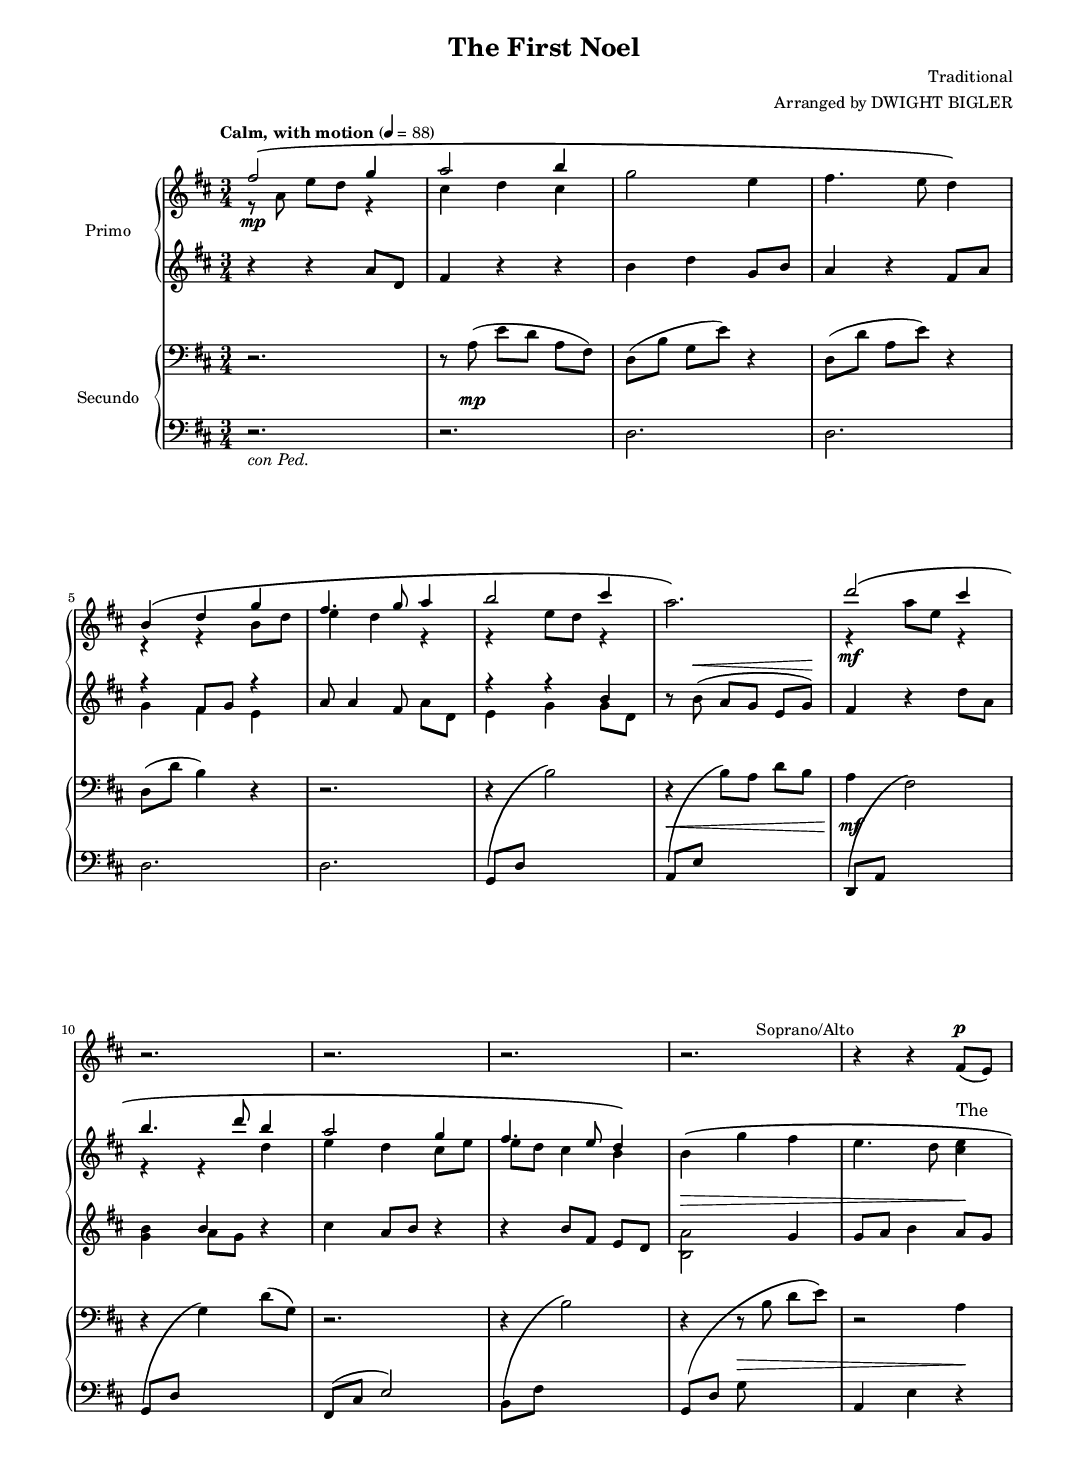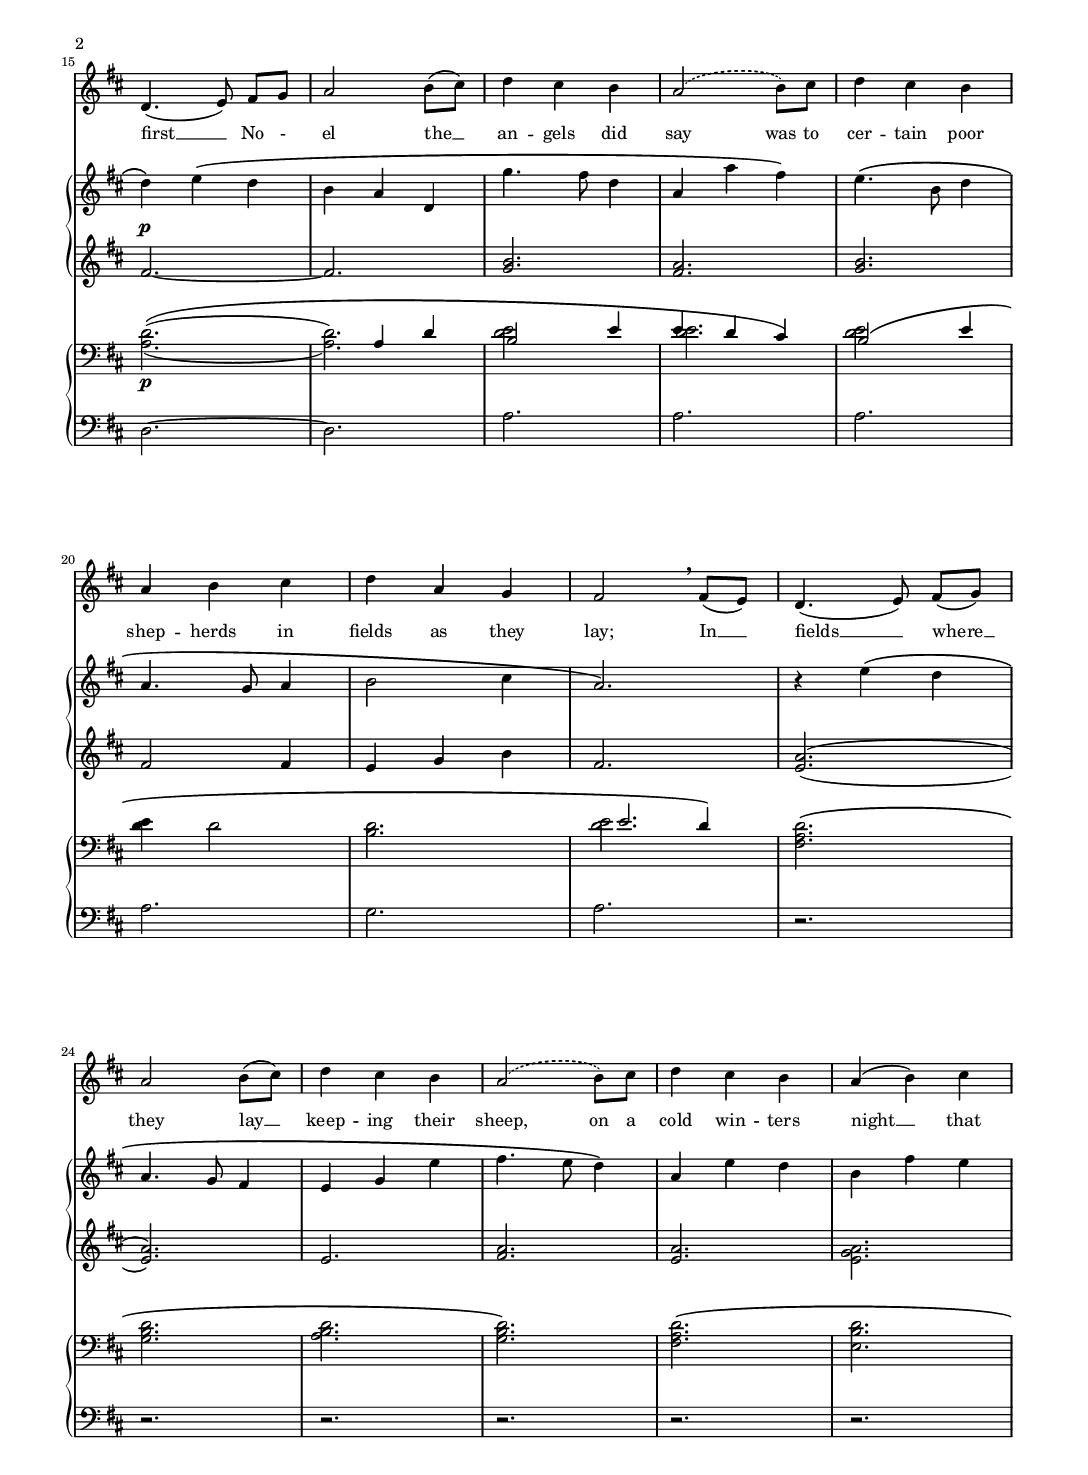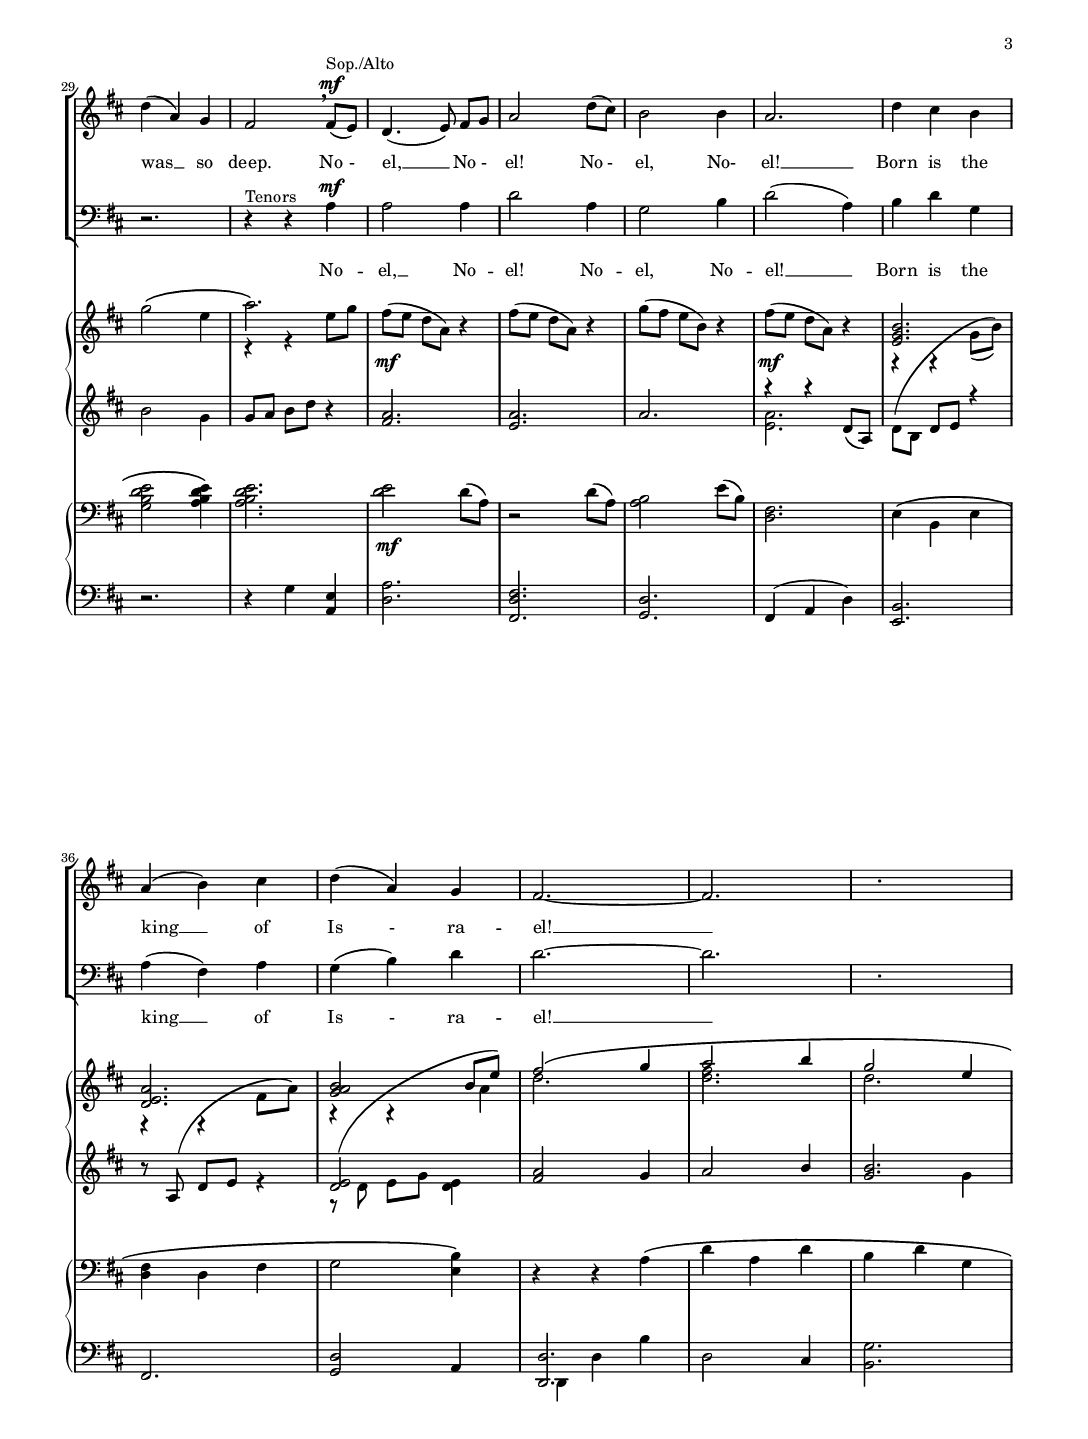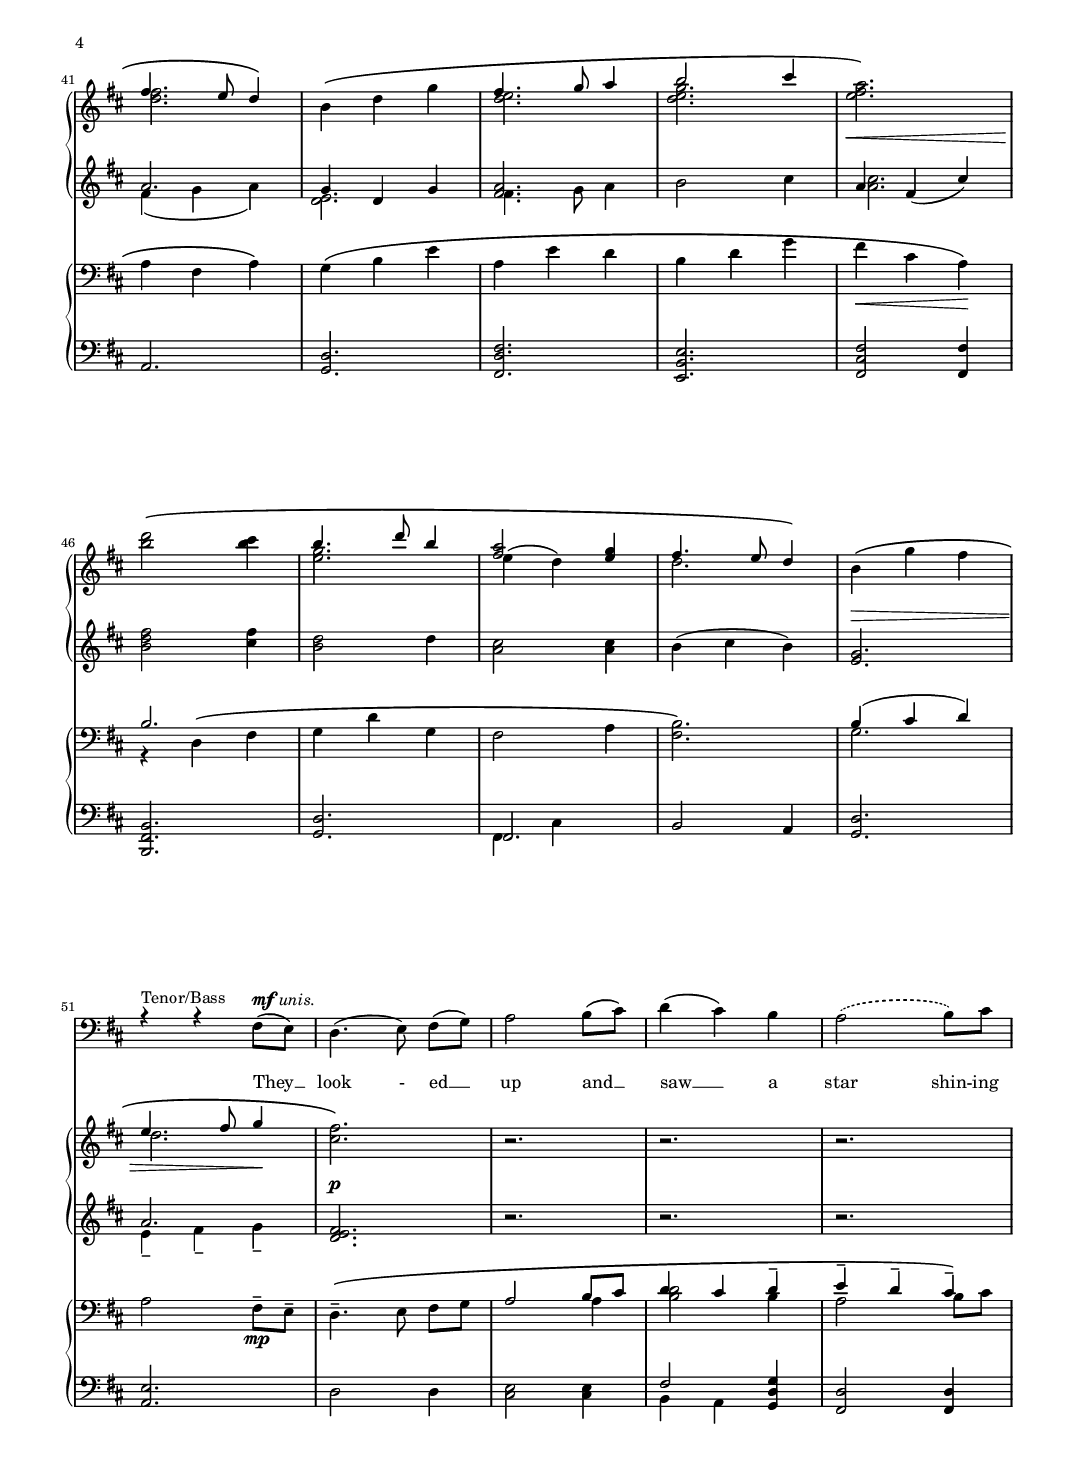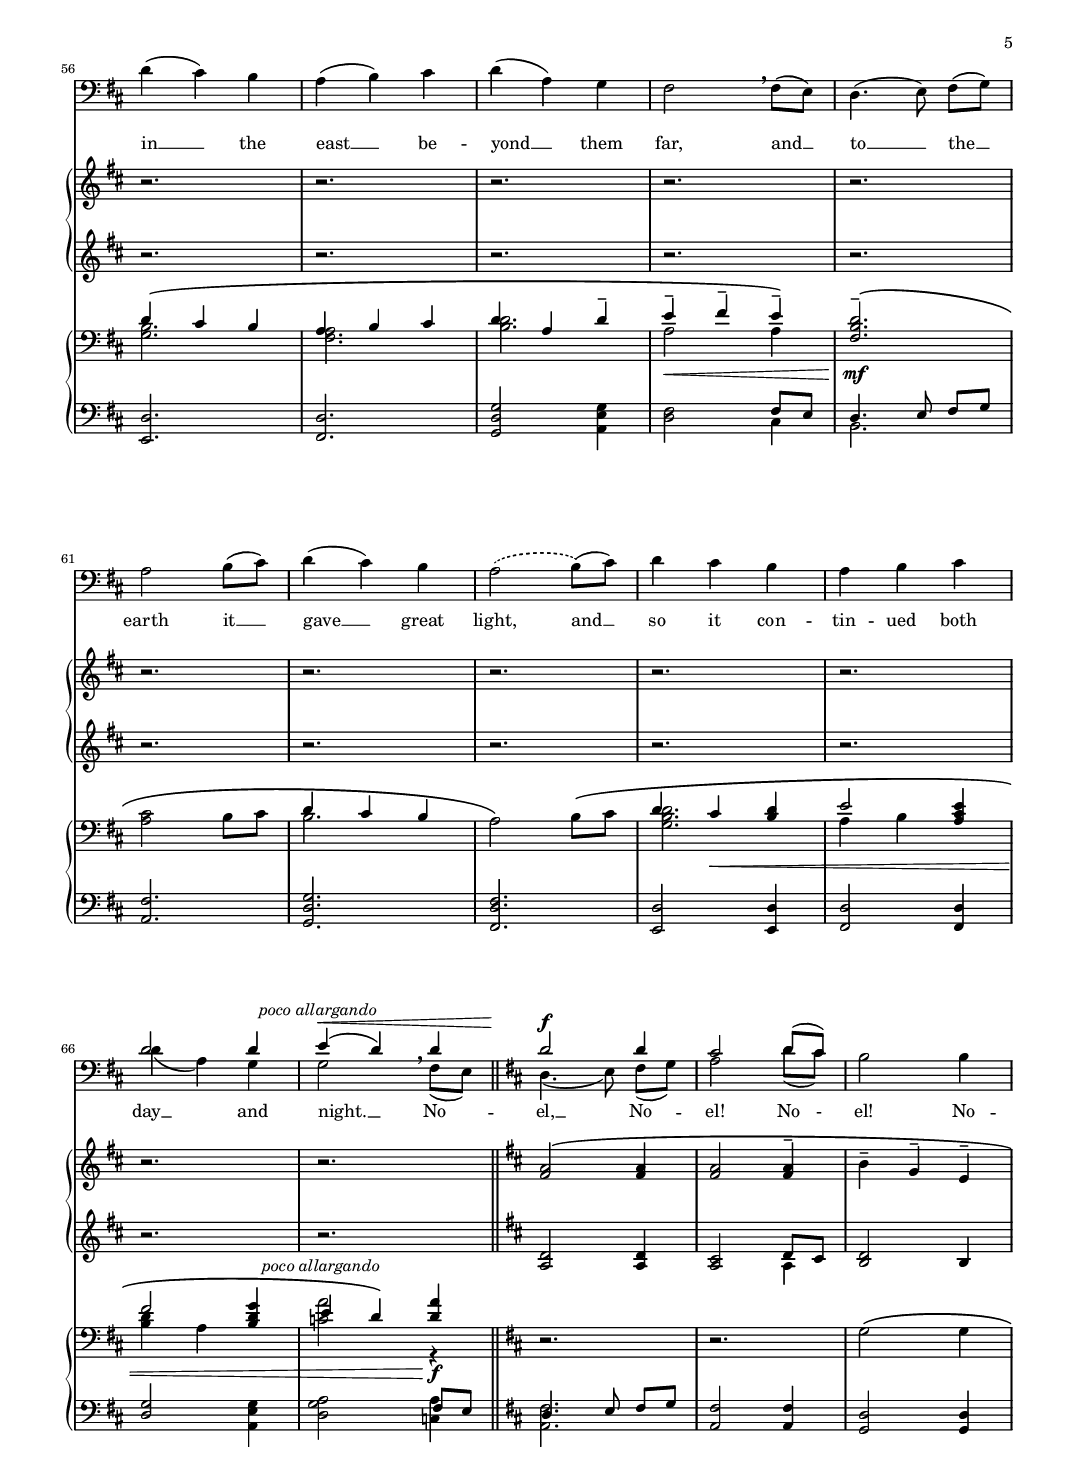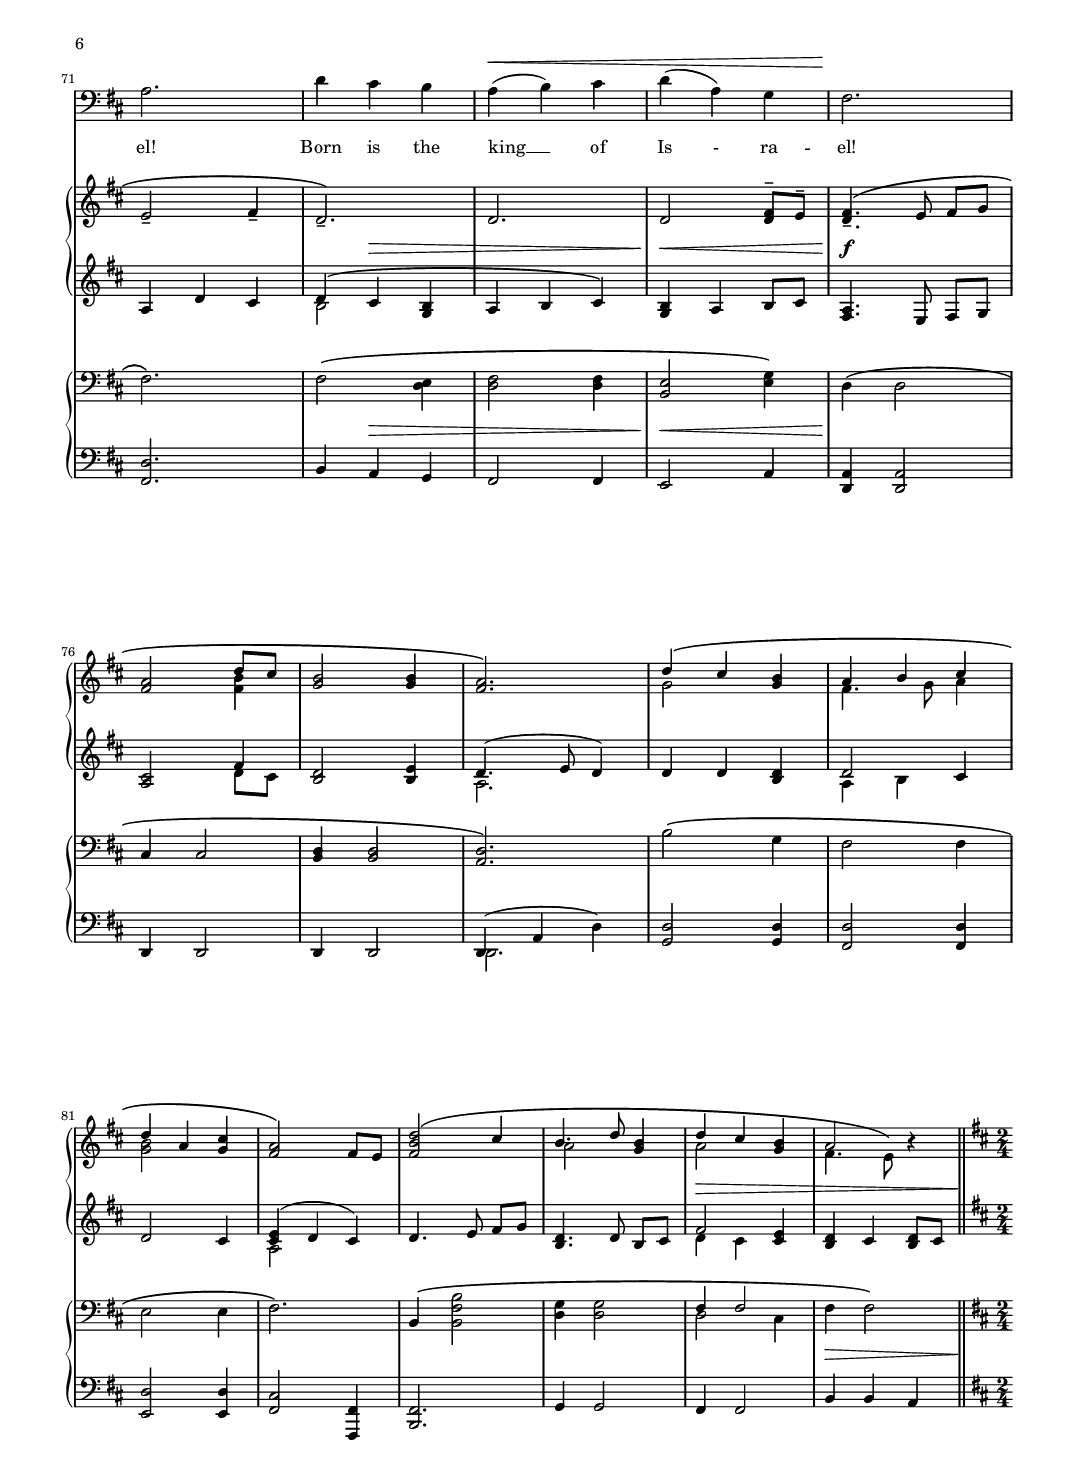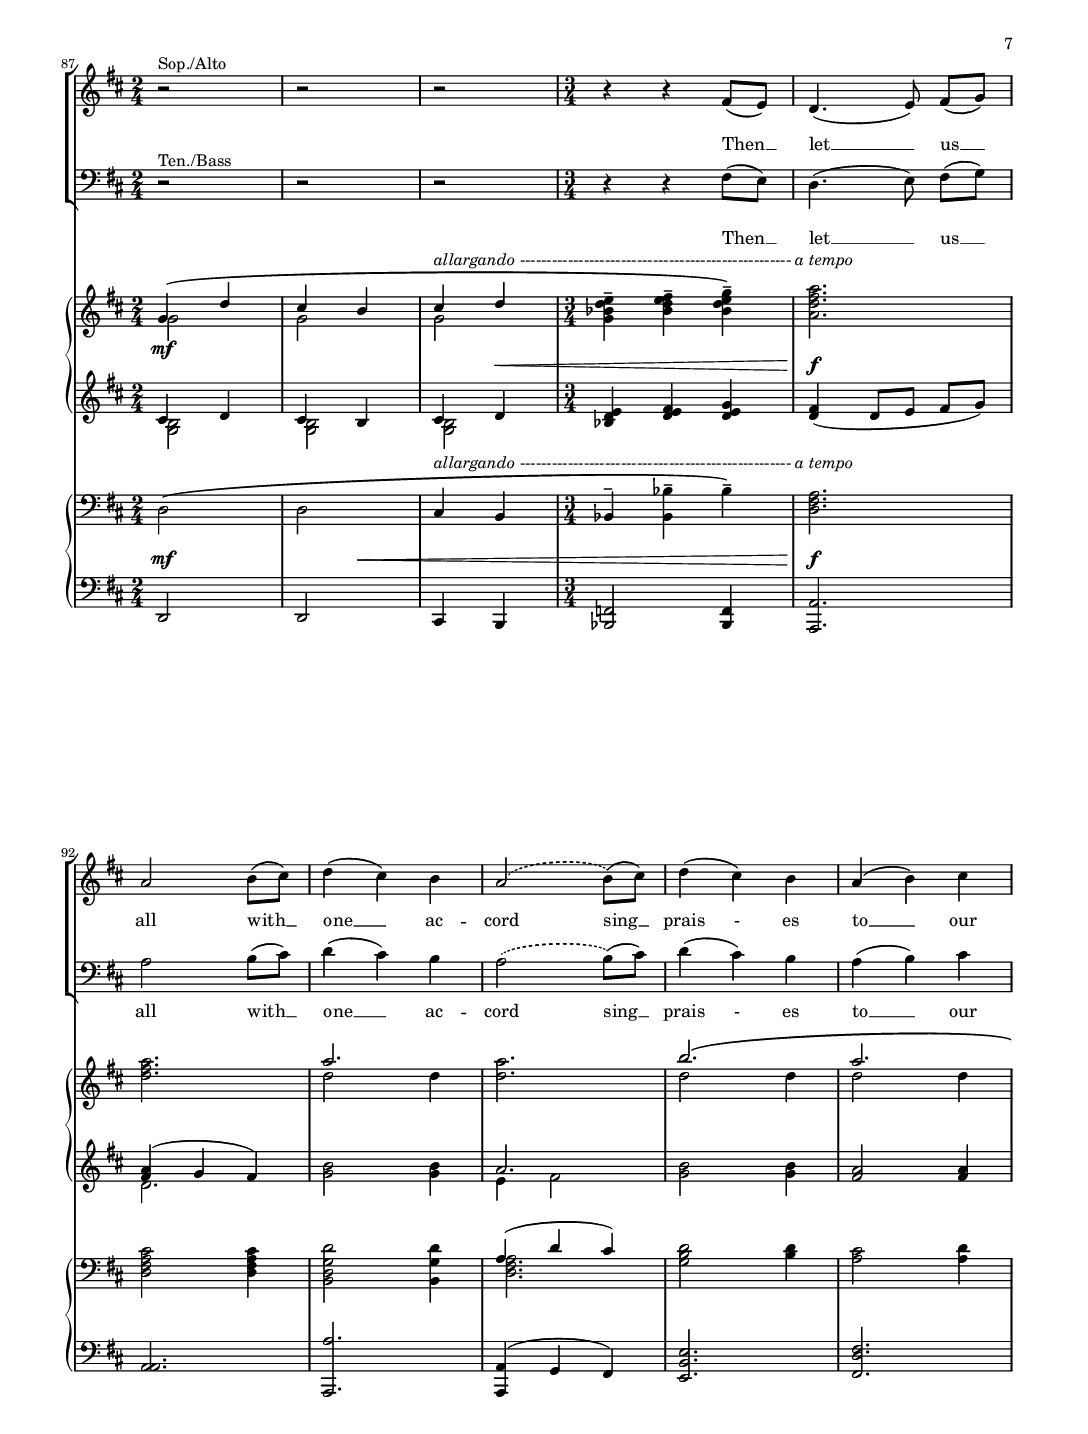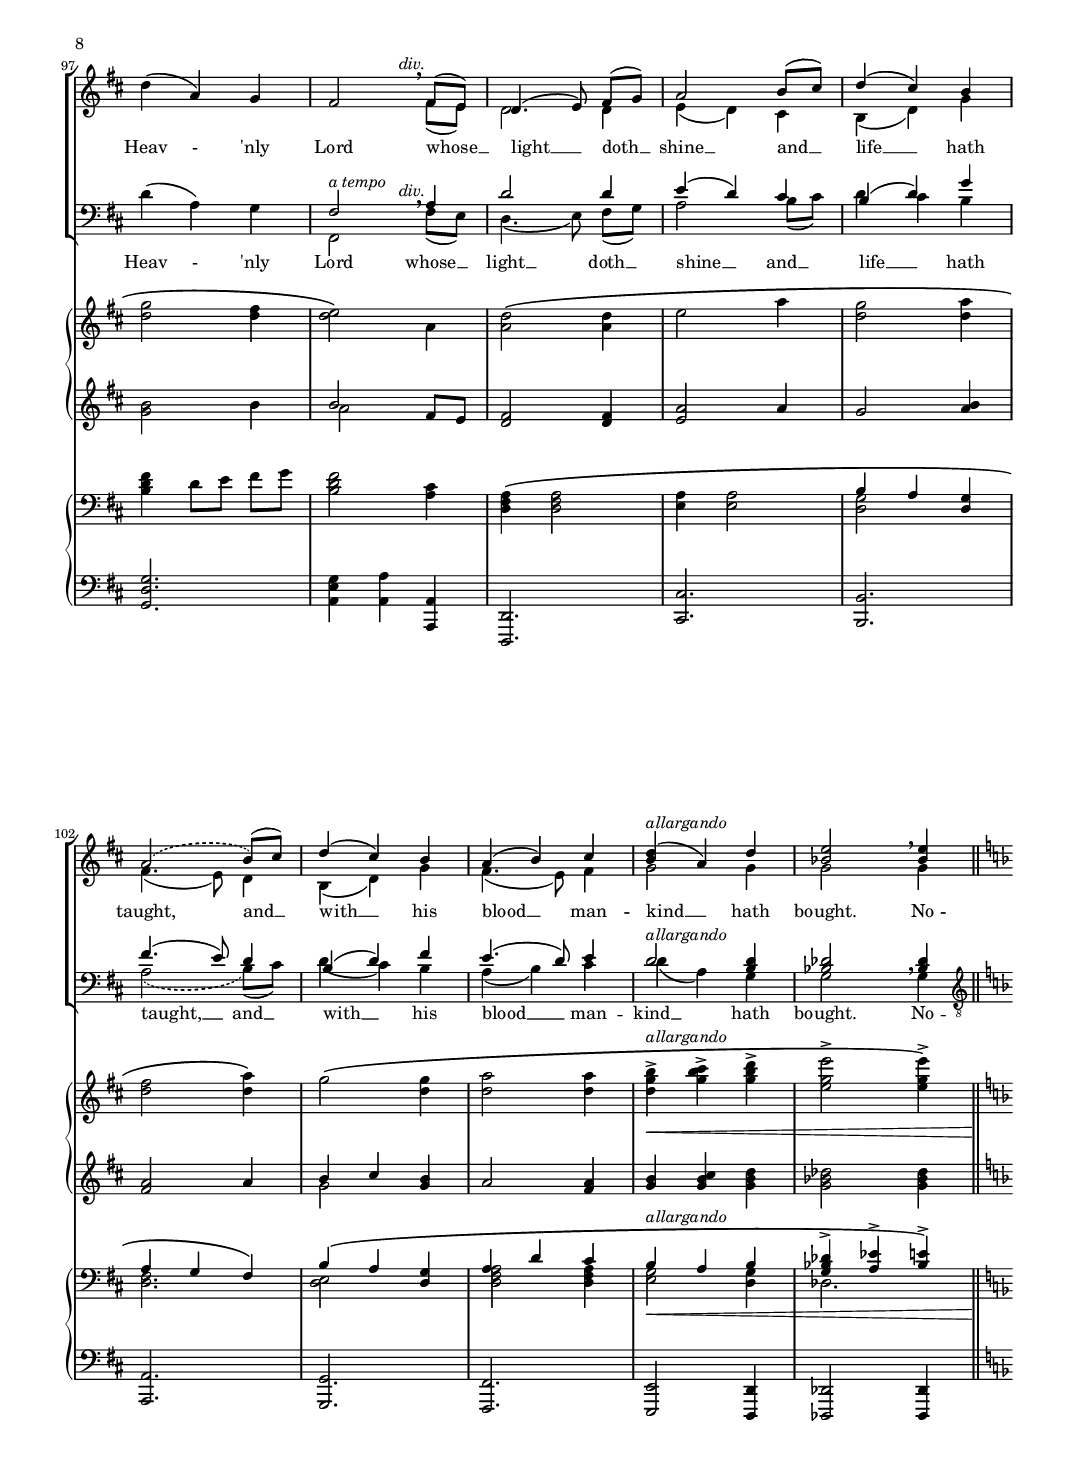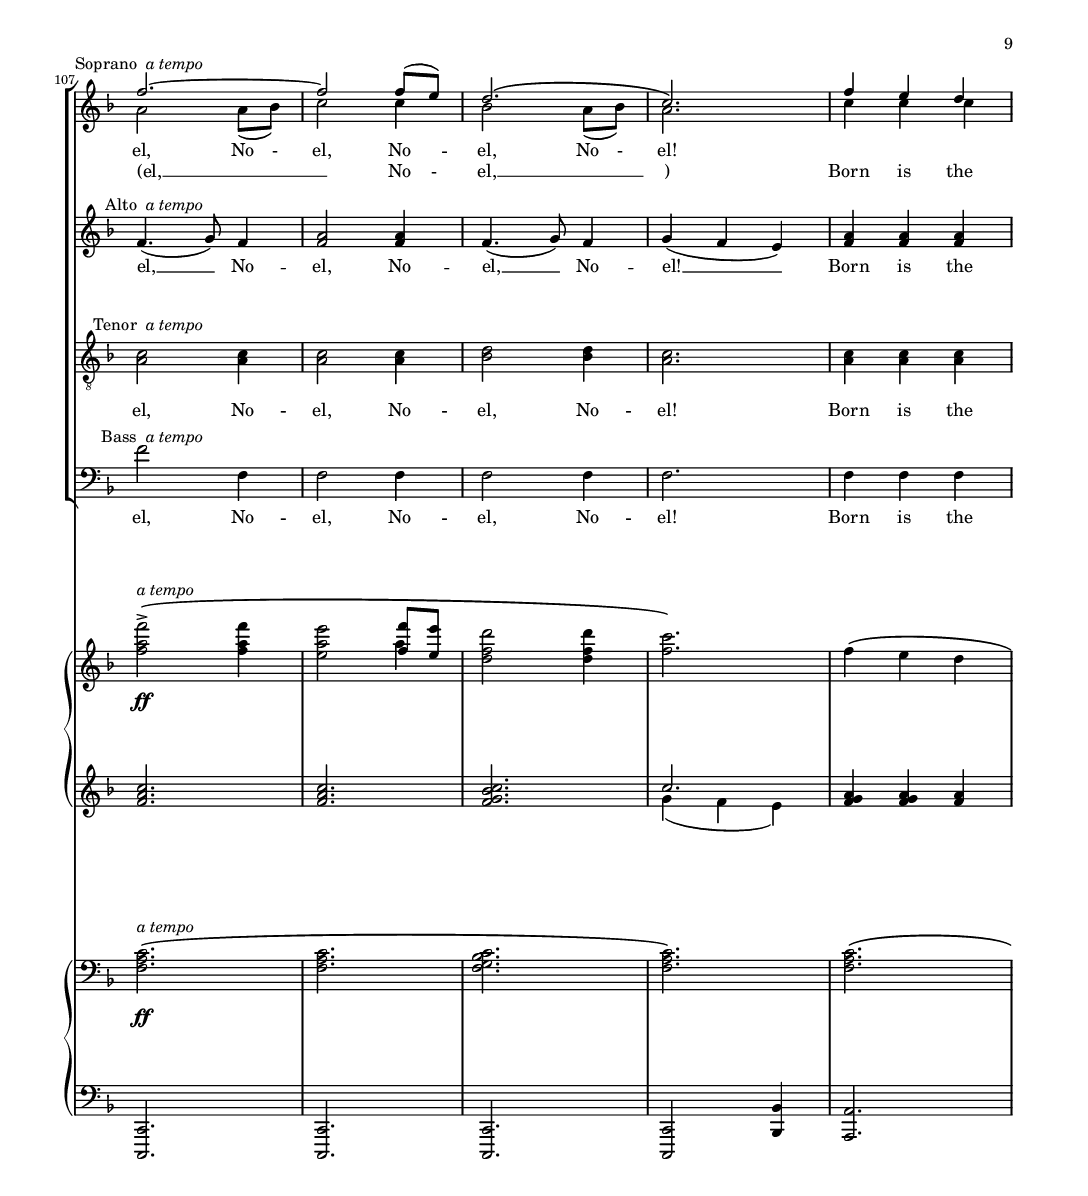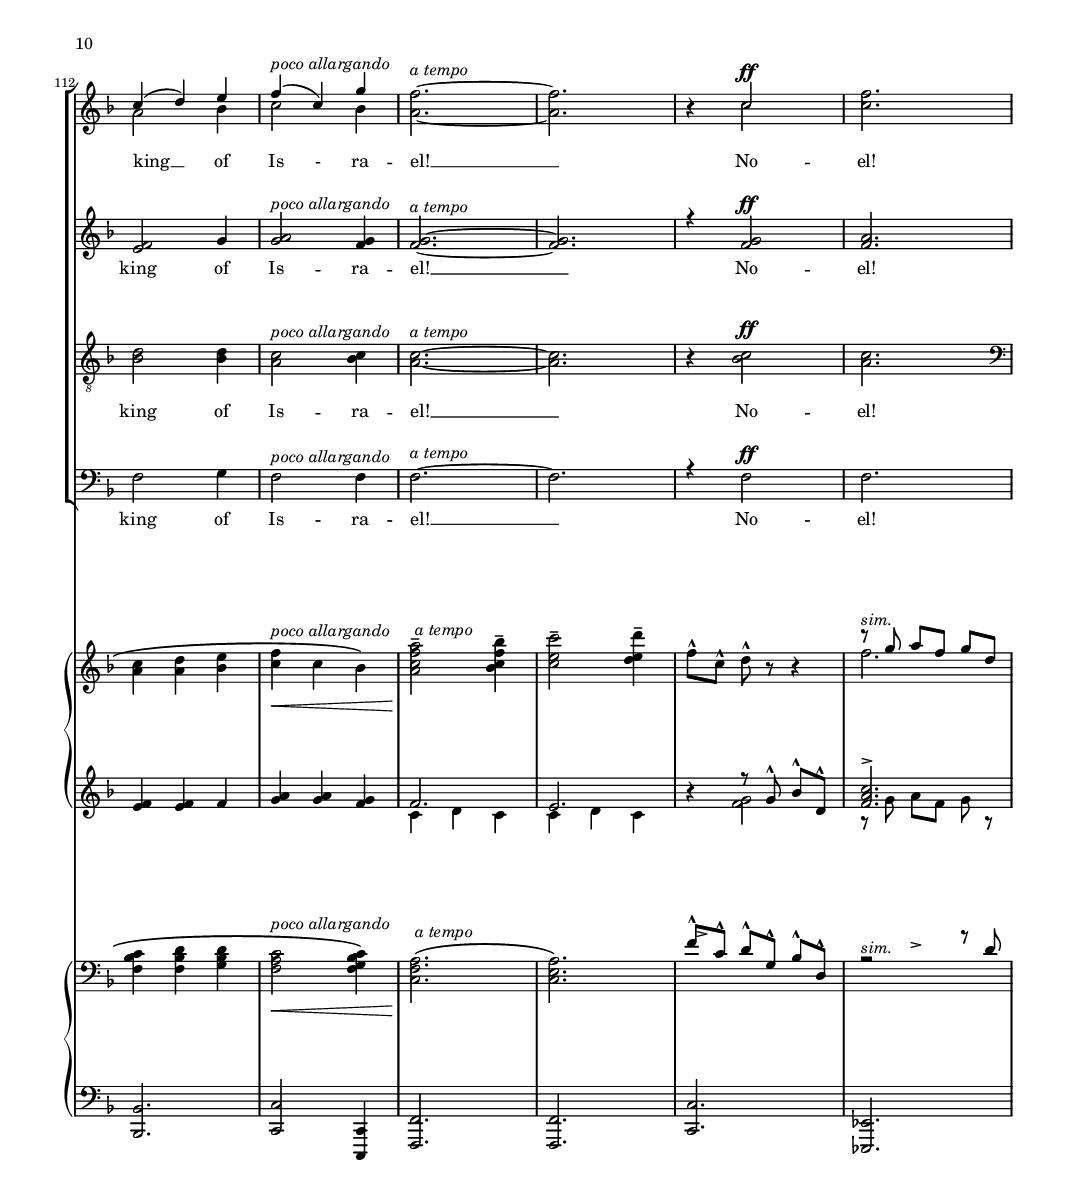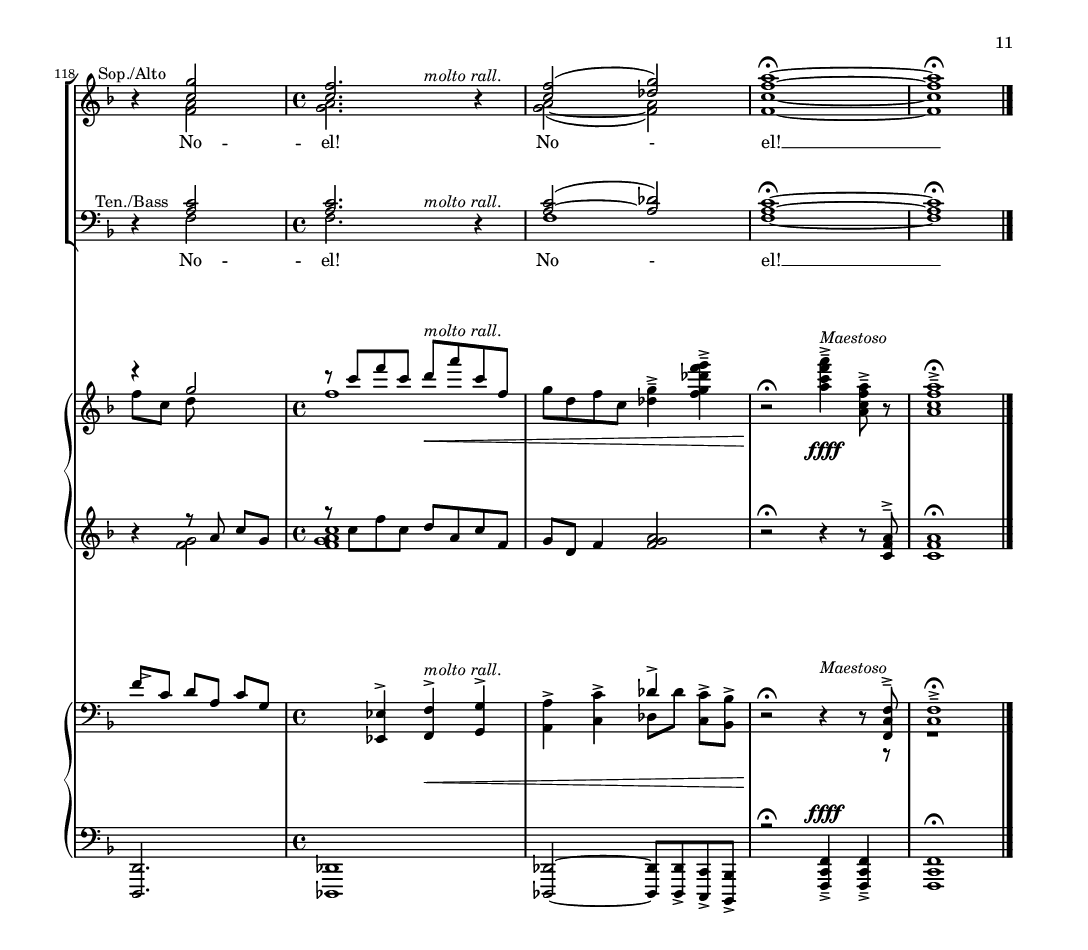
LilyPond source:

\version "2.22.1"
\language "english"
#(set-default-paper-size "executive")
#(set-global-staff-size 14.14)
\paper {
  indent = 1.5\cm  % add space for instrumentName
  % short-indent = 1.5\cm  % add less space for shortInstrumentName
  top-margin = 0.5\in
  left-margin = 0.5\in
  right-margin = 0.5\in
  bottom-margin = 0.5\in
}


\header {
    title = "The First Noel"
    composer = "Traditional"
    arranger = "Arranged by DWIGHT BIGLER"
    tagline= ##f
    }

sopranoalto = \relative c' {
  \clef treble
  \key d \major
  \time 3/4
  \tempo "Calm, with motion" 4 = 88
  \set Staff.midiInstrument = "violin"

  <<
    \new Voice = "sopranoone" { \voiceOne \stemNeutral \set melismaBusyProperties = #'()

      r2. | r | r | r |
      r | r | r | r | r |
      r | r | r | r | r4^\markup \right-align { "Soprano/Alto" } r fs8_(^\p e) |

% page 3
      d4._( e8)\noBeam fs g | a2 b8( cs) | d4 cs b | \once \slurDashed a2( b8) cs | d4 cs b |
      a b cs | d a g | fs2 \breathe fs8_( e) | d4._( e8)\noBeam fs_( g) |
      a2 b8( cs) | d4 cs b | \once \slurDashed a2( b8) cs | d4 cs b | a( b) cs |

% page 4
      d( a) g | fs2 \breathe fs8_(^\mf^\markup { "Sop./Alto" } e) |
      d4._( e8)\noBeam fs g | a2 d8( cs) | b2 b4 | a2. | d4 cs b |

      a( b) cs | d( a) g | fs2._~ | fs | r |
      r | r | r | r | r |
      r | r | r | r | r |

      r | r | r | r | r |
      r | r | r | r | r |
      r | r | r | r | r |

      r | r \bar "||" \transpose ef d' { \key ef \major r | r | r |
      r | r | r | r | r |
      r | r | r | r | r |

% page 8
      r | r | r | r | r |
      r \bar "||" \transpose e ef { \key e \major \time 2/4
      \unHideNotes r2^"Sop./Alto" | r | r | \time 3/4 r4 r gs8_( fs) | e4._( fs8)\noBeam gs_( a) |

      b2 cs'8( ds') | e'4( ds') cs' | \once \slurDashed b2( cs'8)( ds') | e'4( ds') cs' | b( cs') ds' |
      e'( b) a | gs2 \breathe \stemUp gs8(^\markup{ \italic \right-align "div." } fs) | e4.( fs8)\noBeam gs( a) | b2 cs'8( ds') | e'4( ds') cs' |

      \once \slurDashed b2( cs'8)( ds') | e'4( ds') cs' | b( cs') ds' | <e' cs'>(^\markup{ \italic "allargando" } b) e' | <fs' c'>2 \breathe <fs' c'>4 \bar "||" \key g \major
      g'2.~^\markup{ \right-align "Soprano" \left-align \italic " a tempo" } | g'2 g'8( fs') | e'2.\( | d'\) | g'4 fs' e' |

% page 11
      d'( e') fs' | g'(^\markup{ \italic "poco allargando" } d') a' | \tieNeutral \stemNeutral <g' b>2.~^\markup{ \italic "a tempo" } | \tieNeutral <g' b> | r4 \once \stemUp d'2^\ff | \stemNeutral <g' d'>2. |
      \stemUp r4^\markup{ \center-align "Sop./Alto" } <a' d'>2 | \time 4/4 << <g' d'>2. { s4 s s^\markup{ \italic "molto rall." } } >> r4 | <g' d'>2^( <a' ef'>) | <b' g'>1^~\fermata | <b' g'>\fermata

  \bar "|."

    } } }

    \new Voice = "sopranotwo" { \voiceTwo \hideNotes \set melismaBusyProperties = #'()

      r2. | r | r | r |
      r | r | r | r | r |
      \unHideNotes r | r | r | r | r4 r \hideNotes r |

% page 3
      r2. | r | r | r | r |
      r | r | r | r |
      r | r | r | r | r |

% page 4
      r | r |
      r | r | r | r | r |

      r | r | r | r | r |
      r | r | r | r | r |
      r | r | r | r | r |

      r | r | r | r | r |
      r | r | r | r | r |
      r | r | r | r | r |

      r | r \bar "||" \transpose ef d' { \key ef \major r | r | r |
      r | r | r | r | r |
      r | r | r | r | r |

% page 8
      r | r | r | r | r |
      r \bar "||" \transpose e ef { \key e \major \time 2/4 \unHideNotes
      r2 | r | r | \time 3/4 r4 r \hideNotes r | r2. |

      r | r | r | r | r |
      r | r2 \unHideNotes gs8( fs) | e2 e4 | fs( e) ds | cs( e) a |

      gs4.( fs8) e4 | cs( e) a | gs4.( fs8) gs4 | a2 a4 | a2 a4 \bar "||" \key g \major
      b2 b8( c') | d'2 d'4 | c'2 b8( c') | b2. | d'4 d' d' |

% page 11
      b2 c'4 | d'2 c'4 | \hideNotes r2. | r | \unHideNotes r4 d'2 | \once \hideNotes r2. |
      r4 <b g>2 | \time 4/4 <b a>2. r4 | <b~ a>2( <b g>) | <d' g>1_~ | <d' g> |

  \bar "|."

    } } }

  >>
}

alto = \relative c'' {
  \clef treble
  \key d \major
  \time 3/4
  \tempo "Calm, with motion" 4 = 88
  \set Staff.midiInstrument = "violin"
  \set melismaBusyProperties = #'()
  \hideNotes 

    \new Voice = "alto" { \voiceOne \stemNeutral \set melismaBusyProperties = #'()

      r2. | r | r | r |
      r | r | r | r | r |
      r | r | r | r | r |

% page 3
      r | r | r | r | r |
      r | r | r | r |
      r | r | r | r | r |

% page 4
      r | r |
      r | r | r | r | r |

      r | r | r | r | r |
      r | r | r | r | r |
      r | r | r | r | r |

      r | r | r | r | r |
      r | r | r | r | r |
      r | r | r | r | r |

      r | r \bar "||" \transpose ef d' { \key ef \major r | r | r |
      r | r | r | r | r |
      r | r | r | r | r |

% page 8
      r | r | r | r | r |
      r \bar "||" \transpose e ef { \key e \major \time 2/4
      r2 | r | r | \time 3/4 r4 r r | r2. |

      r | r | r | r | r |
      r | r | r | r | r |

      r | r | r | r | r \bar "||" \key g \major \unHideNotes
      g4._(^\markup{ \right-align "Alto" \left-align \italic " a tempo" } a8) g4 | <b g>2 <b g>4 | g4._( a8) g4 | a_( g fs) | <b g> <b g> <b g> |

% page 11
      <g fs>2 a4 | <b a>2^\markup{ \italic "poco allargando" } <a g>4 | \stemNeutral \tieNeutral <a g>2.~^\markup{ \italic "a tempo" } | <a g> | r4 <a g>2^\ff | <b g>2. | \hideNotes
      r | \time 4/4 r1 | r | r | r

      \bar "|."
    } } }
}

tenorbass = \relative c' {
  \clef bass
  \key d \major
  \time 3/4
  \tempo "Calm, with motion" 4 = 88
  \set Staff.midiInstrument = "cello"

  <<
    \new Voice = "tenorone" { \voiceOne \stemNeutral \set melismaBusyProperties = #'()

      r2. | r | r | r |
      r | r | r | r | r |
      r | r | r | r | r |

% page 3
      r | r | r | r | r |
      r | r | r | r |
      r | r | r | r | r |

% page 4
      r | r4^\markup{ "Tenors" } r a^\mf |
      a2 a4 | d2 a4 | g2 b4 | d2( a4) | b d g, |

      a( fs) a | g( b) d | d2.~ | d | r |
      r | r | r | r | r |
      r | r | r | r | r |

      r4^\markup { "Tenor/Bass" } r fs,8(^\markup { \dynamic mf \italic "unis." } e) | d4.( e8)\noBeam fs( g) | a2 b8( cs) | d4( cs) b | \once \slurDashed a2( b8) cs |
      d4( cs) b | a( b) cs | d( a) g | fs2 \breathe fs8( e) | d4.( e8)\noBeam fs( g) |
      a2 b8( cs) | d4( cs) b | \once \slurDashed a2( b8)( cs) | d4 cs b | a b cs |

      \stemUp d2 d4 | e^\<(^\markup \center-align { \italic "poco allargando" } d) \breathe d \bar "||" \transpose ef d' { \key ef \major ef2\f ef4 | d2 ef8( d) | \stemNeutral c2 c4 |
      bf,2. | ef4 d c | bf,(^\< c) d | ef( bf,) af, | g,2.\! |
      r | r | r | r | r |

% page 8
      r | r | r | r | r |
      r \bar "||" \transpose e ef { \key e \major \time 2/4
      r2^"Ten./Bass" | r | r | \time 3/4 r4 r gs,8( fs,) | e,4.( fs,8)\noBeam gs,( a,) |

      b,2 cs8( ds) | e4( ds) cs | \once \slurDashed b,2( cs8)( ds) | e4( ds) cs | b,( cs) ds |
      e( b,) a, | \stemUp gs,2 \breathe b,4^\markup{ \italic \right-align "div." } | e2 e4 | fs( e) ds | cs( e) a |

      gs4.( fs8) e4 | cs( e) gs | fs4.( e8) fs4 | e2^\markup{ \italic "allargando" } <e cs>4 | <ef c>2 \breathe <ef c>4 \bar "||" \key g \major
      \clef "treble_8" \stemDown <d b,>2^\markup{ \right-align "Tenor" \left-align \italic " a tempo" } <d b,>4 | <d b,>2 <d b,>4 | <e c>2 <e c>4 | <d b,>2. | <d b,>4 <d b,> <d b,> |

% page 11
      <e c>2 <e c>4 | <d b,>2^\markup{ \italic "poco allargando" } <d c>4 | \tieNeutral <d b,>2.~^\markup{ \italic "a tempo" } | <d b,> | r4 <d c>2^\ff | <d b,>2. |
      \clef bass r4^\markup{ \center-align "Ten./Bass" } \stemUp <d b,>2 | \time 4/4 << <d b,>2. { s4 s s^\markup{ \italic "molto rall." } } >> r4 | <d b,^~>2^( <ef b,>) | <d b,>1^~\fermata | <d b,>\fermata

      \bar "|."
    } } }

    \new Voice = "tenortwo" { \voiceTwo \hideNotes \set melismaBusyProperties = #'()

      r2. | r | r | r |
      r | r | r | r | r |
      r | r | r | r | r |

% page 3
      r | r | r | r | r |
      r | r | r | r |
      r | r | r | r | r |

% page 4
      \unHideNotes r | r4 r \hideNotes r |
      r2. | r | r | r | r |

      r | r | r | r | r |
      r | r | r | r | r |
      r | r | r | r | r |

      r | r | r | r | r |
      r | r | r | r | r |
      r | r | r | r | r |

      \unHideNotes d4( a) g | g2 fs8( e) \bar "||" \transpose ef d { \key ef \major ef4.( f8)\noBeam g( af) | bf2 ef'8( d') | \hideNotes r2. |
      r | r | r | r | r |
      r | r | r | r | r |

% page 8
      r | r | r | r | r |
      r \bar "||" \transpose e ef { \key e \major \time 2/4 \unHideNotes
      r2 | r | r | \time 3/4 r4 r \hideNotes r | r2. |

      r | r | r | r | r |
      r | \unHideNotes gs,2^\markup{ \italic "a tempo" } gs8( fs) | e4.( fs8)\noBeam gs( a) | b2 cs'8( ds') | e'4 ds' cs' |

      \once \slurDashed b2( cs'8)( ds') | e'4( ds') cs' | b( cs') ds' | e'( b) a | a2 a4 \bar "||" \key g \major
      \hideNotes r2. | r | r | r | r |

% page 11
      r | r | r | r | \once \unHideNotes r4 r2 | r2. |
      \unHideNotes r4 g2 | \time 4/4 g2. r4 | g1 | g_~ | g 

      \bar "|."
    } } }
  >>

}

bass = \relative c' {
  \clef bass
  \key d \major
  \time 3/4
  \tempo "Calm, with motion" 4 = 88
  \set Staff.midiInstrument = "violin"
  \set melismaBusyProperties = #'()
  \hideNotes 

    \new Voice = "bass" { \voiceOne \stemNeutral \set melismaBusyProperties = #'()

      r2. | r | r | r |
      r | r | r | r | r |
      r | r | r | r | r |

% page 3
      r | r | r | r | r |
      r | r | r | r |
      r | r | r | r | r |

% page 4
      r | r |
      r | r | r | r | r |

      r | r | r | r | r |
      r | r | r | r | r |
      r | r | r | r | r |

      r | r | r | r | r |
      r | r | r | r | r |
      r | r | r | r | r |

      r | r \bar "||" \transpose ef d' { \key ef \major r | r | r |
      r | r | r | r | r |
      r | r | r | r | r |

% page 8
      r | r | r | r | r |
      r \bar "||" \transpose e ef { \key e \major \time 2/4
      r2 | r | r | \time 3/4 r4 r r | r2. |

      r | r | r | r | r |
      r | r | r | r | r |

      r | r | r | r | r \bar "||" \key g \major \unHideNotes
      g2^\markup{ \right-align "Bass" \left-align \italic " a tempo" } g,4 | g,2 g,4 | g,2 g,4 | g,2. | g,4 g, g, |

% page 11
      g,2 a,4 | g,2^\markup{ \italic "poco allargando" } g,4 | g,2.~^\markup{ \italic "a tempo" } | g, | r4 g,2^\ff | g,2. |
      \hideNotes r | \time 4/4 r1 | r | r | r

      \bar "|."
    } } }
}

womenlyrics = \lyricmode {
  The _
  first __ _ No "-" el the __ _ an -- gels did say was to cer -- tain poor
  shep -- herds in fields as they lay; In __ _ fields __ _ where __ _
  they lay __ _ keep -- ing their sheep, on a cold win -- ters night __ _ that

  was __ _ so deep. No "-"
  el, __ _ No "-" el! No "-" el, No- \once \override  LyricExtender.minimum-length = #10.0 el! __ Born is the

  king __ _ of Is "-" ra -- \once \override  LyricExtender.minimum-length = #20.0 el! __ _

  Then __ _ let __ _ us __ _

  all with __ _ one __ _ ac -- cord sing __ _ prais "-" es to __ _ our
  Heav "-" 'nly Lord whose __ _ light __ _ doth __ _ shine __ and __ _ life __ _ hath

  taught, and __ _ with __ _ his blood __ _ man -- kind __ _ hath bought. No --
  (el, __ _ No "-" \once \override  LyricExtender.minimum-length = #20.0 el, __ ) Born is the

  king __ _ of Is "-" ra -- el! __ _ No -- el!
  No -- el! No "-" el! __ _
}

soptwolyrics = \lyricmode {
  "" "" "" "" "" "" "" "" "" ""
  "" "" "" "" "" "" "" "" "" "" "" "" ""

  el, No "-" el, No -- el, No "-" el!
}

menlyrics = \lyricmode {
  No --
  el, __ No -- el! No -- el, No -- el! __ _ Born is the
  king __ _ of Is "-" ra -- \once \override  LyricExtender.minimum-length = #20.0 el! __ _

  They __ _ look "-" ed __ _ up and __ _ saw __ _ a star shin -- ing
  in __ _ the east __ _ be -- yond __ _ them far, and __ _ to __ _ the __ _
  earth it __ _ gave __ _ great light, and __ _ so it con -- tin -- ued both

  day __ and night. __ _ No -- el, __ No -- el! No "-" el! No --
  el! Born is the king __ _ of Is "-" ra -- el!

  Then __ _ let __ _ us __ _
  all with __ _ one __ _ ac -- cord sing __ _ prais "-" es to __ _ our
  Heav "-" 'nly Lord whose __ light __ doth __ shine __ _ and __  life __ _ hath

  taught, __ _ and __ with __ _ his blood __ _ man -- kind __ hath bought. No --
  el, No -- el, No -- el, No -- el! Born is the

  king of Is -- ra -- el! __ _ No -- el!
  No -- el! No "-" el! __ _
}

altolyrics = \lyricmode {
  el, __ _ No -- el, No -- el, __ _ No -- el! __ _ _ Born is the
  king of Is -- ra -- el! __ _ No -- el!
}

basslyrics = \lyricmode {
  el, No -- el, No -- el, No -- el! Born is the
  king of Is -- ra -- el! __ _ No -- el!
}

primoupper = \relative c'' {
  \clef treble
  \key d \major
  \time 3/4
  \tempo "Calm, with motion" 4 = 88
  <<
    \new Voice = "1" { \voiceOne
      fs2\(\mp g4 | a2 b4 | \stemDown g2 e4 | fs4. e8 d4\) | \break
      \stemUp b4\( d g | fs4. g8 a4 | b2 cs4 | \once \stemDown a2.\) | d2\( cs4 | \break
      b4. d8 b4 | a2 g4 | fs4. e8 d4\) | \stemDown b\>\( g' fs | e4. d8 <e cs>4\! | \break

% page 3
      \stemNeutral d\)\p e\( d | b a d, | g'4. fs8 d4 | a a' fs\) | e4.\( b8 d4 | \break
      a4. g8 a4 | b2 cs4 | a2.\) | \stemNeutral r4 e'4\( d | \break
      a4. g8 fs4 | e g e' | fs4. e8 d4\) | a e' d | b fs' e | \break

% page 4
    g2\( e4 | a2.\) |
    \stemDown fs8([\mf e]\noBeam d a) r4 | fs'8[( e]\noBeam d a) r4 | g'8[( fs]\noBeam e b) r4 | \stemDown fs'8([\mf e]\noBeam d a) r4 | \stemUp <b g e>2. | \break

    \stemUp <a e d> | <b a g>2 \hideNotes b8 e \unHideNotes | fs2\( g4 | a2 b4 | g2 e4 | \break
    fs4. e8 d4\) | \stemDown b\( d g | \stemUp fs4. g8 a4 | b2 cs4 | \stemDown <a fs e>2.\)\< | \break
    <d b>2\(\! <cs b>4 | \stemUp b4. d8 b4 | <a fs>2 <g e>4 | fs4. e8 d4\) | \stemDown b\(\> g' fs | \break

    \stemUp e4. fs8 g4\! | \stemDown <fs cs>2.\)\p | r | r | r | \break
    r | r | r | r | r | \break
    r | r | r | r | r | \break

    r | r \bar "||" \transpose ef d' { \key ef \major \stemNeutral <bf g>2\( <bf g>4 | <bf g>2 <bf g>4-- | c'-- af-- f-- | \break
    f2_- g4_- | << ef2._-\) { s4 s\> s } >> | ef2. | ef2\!\< <g ef>8-- f-- | <g ef>4.\(_-\f f8\noBeam g af | \break
    <bf g>2 \stemUp ef'8 d' | \stemNeutral <c' af>2 <c' af>4 | <bf g>2.\) | \stemUp ef'4\( d' <c' af> | bf c' d' | \break

% page 8
    ef' bf <d' af> | <bf g>2\) g8 f | <ef' c' g>2\( d'4 | \stemUp c'4. ef'8 <c' af>4 | ef'\> d' <c' af> | \stemDown g4. f8\) r4 \bar "||" \transpose e ef { \key e \major \time 2/4 \break
    \stemUp a\(\mf e' | ds' cs' | ds'^\markup { \italic "allargando" --------------------------------------------------- \italic "a tempo" } e'\< | \time 3/4 \stemNeutral <fs' e' c' a>-- <gs' fs' e' c'>-- <a' fs' e' c'>--\) | <b' gs' e' b>2.\f | \break

    <b' gs' e'>2. | \once \stemUp b' | <b' e'> | \stemUp cs''\( | b' | \break
    \stemDown <a' e'>2 <gs' e'>4 | <fs' e'>2\) b4 | <e' b>2\( <e' b>4 | fs'2 b'4 | <a' e'>2 <b' e'>4 | \break

    <gs' e'>2 <b' e'>4\) | a'2\( <a' e'>4 | <b' e'>2 <b' e'>4 | <cs'' a' e'>->\<^\markup{ \italic "allargando" } <ds'' cs'' a'>-> <e'' cs'' a'>-> | <fs'' a' fs'>2-> <fs'' a' fs'>4->\) \bar "||" \key g \major \break
    <g'' b' g'>2->\(\ff^\markup{ \italic "a tempo" } <g'' b' g'>4 | <fs'' b' fs'>2 \stemUp <g'' g'>8 <fs'' fs'> | \stemDown <e'' g' e'>2 <e'' g' e'>4 | <d'' g'>2.\) | g'4\( fs' e' | \break

% page 11
    <d' b> <e' b> <fs' c'> | <g' d'>\<^\markup { \italic "poco allargando" } d' c'\) | <b' g' d' b>2--\!^\markup{ \italic " a tempo" } <c'' g' d' c'>4-- | <d'' fs' d'>2-- <e'' fs' e'>4-- | \stemNeutral g'8-^ d'-^ e'-^\noBeam r r4 | r8^\markup{ \italic "sim." } \stemUp a'\noBeam b'[ g'] a'[ e'] | \break
    r4 a'2 | \time 4/4 r8 d''[ g'' d''] e''\<[^\markup{ \italic "molto rall." } b'' d'' g'] | \stemDown a'[ e' g' d'] <a' ef'>4---> <a'' g' ef''! a' g''>---> | r2\!\fermata <b'' g'' d'' b'>4--->\ffff^\markup{ \italic "Maestoso" } <b' g' d' b>8---> r | <b' g' d' b>1--->\fermata

    } } }

    \new Voice = "2" { \voiceTwo
      r8 a,\noBeam e' d r4 | cs d cs | \hideNotes r2. | r2. \unHideNotes |
      r4 r b8 d | e4 d r | r e8 d r4 | \hideNotes r2. \unHideNotes | r4\mf a'8 e r4 | 
      r4 r d4 | e d cs8 e | e d cs4 b | \hideNotes r2. | r2. |

% page 3
      r | r | r | r | r |
      r | r | r | \once \unHideNotes r4 r2 |
      r2. | r | r | r | r |

% page 4
      \hideNotes r2. | \unHideNotes r4 r e8 g\! |
      \once \hideNotes r2 r4 | \once \hideNotes r2 r4 | \once \hideNotes r2 r4 | \once \hideNotes r2 r4 | r r \hideNotes g,8( b) \unHideNotes |

      r4 r \hideNotes fs8 a \unHideNotes | r4 r \once \override NoteColumn.force-hshift = 2.5 a | d2. | <fs d> | d |
      <fs d> | \once \hideNotes r2. | <e d> | <g e d> | \once \hideNotes r2. |
      \once \hideNotes r2. | <g e> | e4^( d) \once \hideNotes r | d2. | \once \hideNotes r2. |

      d | \once \hideNotes r | r | r | r |
      r | r | r | r | r |
      r | r | r | r | r |

      r | r \bar "||" \transpose ef d' { \key ef \major \hideNotes r | r |  r |
      r | r | r | r | r |
      r2 \once \unHideNotes <c' g>4 | r2. | r | \unHideNotes af2 \once \hideNotes r4 | g4. af8 bf4 |

% page 8
      <c' af>2 \hideNotes r4 | r2. | r | \unHideNotes bf2 \once \hideNotes r4 | bf2 \once \hideNotes r4 |
      \unHideNotes \once \stemUp bf2 r4 \bar "||" \transpose e ef { \key e \major \time 2/4
      a2 | a | a | \time 3/4 \hideNotes r2. | r |

      r | \unHideNotes e'2 e'4 | \once \hideNotes r2. | e'2 e'4 | e'2 e'4 |
      \hideNotes r2. | r | r | r | r |

      r | r | r | r | r \bar "||" \key g \major
      r | r2 \once \unHideNotes b'4 | r2. | r | r | \hideNotes

% page 11
      r | r | r | r | r4 r8 \unHideNotes r8 r4 | g'2. |
      g'8[ d'] e' \hideNotes r4. | \time 4/4 \unHideNotes g'1 | \hideNotes r | \unHideNotes r2 \hideNotes r4. \unHideNotes r8 | \hideNotes r1 |

    } } }
  >>
  \bar "|."
}

primolower = \relative c'' {
  \clef treble
  \key d \major
  \time 3/4
  \tempo "Calm, with motion" 4 = 88
  <<
    \new Voice = "1" { \voiceOne
     \stemNeutral r4 r4 a8 d, | fs4 r r | b d g,8 b | a4 r fs8 a |
      r4 fs8 g r4 | a8 a4 fs8 \hideNotes r4 \unHideNotes | r r \stemUp b | \stemNeutral r8 b8\noBeam(^\< a[ g]\noBeam e g)\! | fs4 r d'8 a |
      \stemUp \hideNotes r4 \unHideNotes b r | \stemNeutral cs a8 b r4 | r b8[ fs]\noBeam e d | \once \stemDown <a' b,>2 g4 | g8 a b4 a8 g |

% page 3
      \stemNeutral fs2._~ | fs | <b g> | <a fs> | <b g> |
      fs2 fs4 | e g b | fs2. | \once \set doubleSlurs = ##t <a e>2.( |
      <a e>) | e | <a fs> | <a e> | \stemDown <a g e> |

% page 4
      b2 g4| \stemNeutral g8[ a\noBeam] b d r4 |
      <a fs>2. | <a e> | a | r4 r d,8_( a) | \hideNotes r2 \unHideNotes r4 |

      r8 \once \shape #'((0 . -3) (0 . 2) (0 . 1) (0 . 0)) PhrasingSlur a\(\noBeam d[ e]\noBeam \change Staff = "primoupper" \stemDown fs a\) \change Staff = "primolower" | \once \shape #'((0 . -6) (0 . 0) (0 . 0) (0 . 0)) PhrasingSlur \stemUp <d, e>2\( \change Staff = "primoupper" \stemUp b'8 e\) \change Staff = "primolower" | <fs, a>2 g4 | a2 b4 | <b g>2. |
      a2. | g4 d g | <a fs>2. | \once \hideNotes r | a4 fs_( cs') |
      \stemNeutral <fs d b>2 <fs cs>4 | <d b>2 d4 | <cs a>2 <cs a>4 | b( cs b) | <g e>2. |

      a2. | <fs e d> | r | r | r |
      r | r | r | r | r |
      r | r | r | r | r |

      r | r \bar "||" \transpose ef d' { \key ef \major <ef bf,>2 <ef bf,>4 | <d bf,>2 ef8 d | <ef c>2 c4 |
      bf, ef d | ef\( d <c af,> | bf, c d\) | <c af,> bf, c8 d | <bf, g,>4. f,8\noBeam g, af, |
      <d bf,>2 g4 | <ef c>2 <f c>4 | ef4.( f8 ef4) | ef ef <ef c> | ef2 d4 |

% page 8
      ef2 d4 | <f d>( ef d) | ef4. f8\noBeam g af | <ef c>4. ef8\noBeam c d | g2 <f d>4 |
      <ef c> d <ef c>8 d \bar "||" \transpose e ef { \key e \major \time 2/4
      ds4 e | ds cs | ds e | \time 3/4 <fs e c> <gs fs e> <a fs e> | <gs e>_( e8[ fs]\noBeam gs a) |

      <b gs>4( a gs) | \stemDown <cs' a>2 <cs' a>4 | \once \stemUp b2. | <cs' a>2 <cs' a>4 | \stemUp <b gs>2 <b gs>4 |
      \stemDown <cs' a>2 cs'4 | \stemUp cs'2 gs8 fs | <gs e>2 <gs e>4 | \stemNeutral <b fs>2 b4 | a2 <cs' b>4 |

      <b gs>2 b4 | \stemUp cs' ds' <cs' a> | \stemNeutral b2 <b gs>4 | <cs' a> <ds' cs' a> <e' cs' a> | <ef' c' a>2 <ef' c' a>4 \bar "||" \key g \major
      <d' b g>2. | <d' b g> | <d' c' a g> | \once \stemUp d' | <b a g>4 <b a g> <b g> |

% page 11
      <g fs> <g fs> g | <b a> <b a> <a g> | g2. | fs | r4 r8 a8-^\noBeam c'-^ e-^ | <d' b g>2.-> |
      r4 r8 b\noBeam d' a | \time 4/4 r8 d' g' d' e' b d' g | a e g4 <b a g>2 | r2\fermata r4 r8 <g d b>8---> | <g d b>1\fermata
    } } }

    \new Voice = "2" { \voiceTwo
       r4 r \hideNotes r | r \unHideNotes r r \hideNotes | r2. | r4 \unHideNotes r \hideNotes r \unHideNotes |
      g4 fs e \hideNotes | r2 \unHideNotes a8 d, | e4 g g8 d | r8 \hideNotes r r2 | r4 \unHideNotes r \hideNotes r \unHideNotes |
      <b' g> a8 g r4 \hideNotes | r r \unHideNotes r | r \hideNotes r2 | r2. | r |

% page 3
      r | r | r | r | r |
      r | r | r | r |
      r | r | r | r | r |

% page 4
      r \unHideNotes | \hideNotes r2 \once \unHideNotes r4 |
      r2. | r | r | \unHideNotes <a e>2. | \once \shape #'((0 . -3) (0 . 1) (0 . 1) (0 . 0)) PhrasingSlur d,8^\([ b]\noBeam \stemUp d[ e]\noBeam \change Staff = "primoupper" \stemDown g b\) \change Staff = "primolower" |

      r8 \once \hideNotes r4. r4 | r8 d,\noBeam e g <d e>4 | \hideNotes r2. | r | r2 \unHideNotes g4 |
      fs( g a) | <e d>2. | fs4. g8 a4 | b2 cs4 | <cs a>2. |
      \hideNotes r | r | r | r | r |

      \unHideNotes e,4-- fs-- g-- | \once \hideNotes r2. | r | r | r |
      r | r | r | r | r |
      r | r | r | r | r |

      r | r \bar "||" \transpose ef d' { \key ef \major \hideNotes r | r2 \once \unHideNotes bf,4 | r2. |
      r | \unHideNotes c2 \hideNotes r4 | r2. | r | r |
      r2 \unHideNotes ef8 d | \hideNotes r2. | \once \unHideNotes bf, | r | \unHideNotes bf,4 c \hideNotes r |

% page 8
      r2. | \once \unHideNotes bf,2 r4 | r2. | r | \unHideNotes ef4 d \hideNotes r |
      r2. | \bar "||" \transpose e ef { \key e \major \time 2/4
      \unHideNotes <cs a,>2 | <cs a,> | <cs a,> | \time 3/4 \hideNotes r2. | r |

      \once \unHideNotes e2. | r2. | \unHideNotes fs4 gs2 | \hideNotes r2. | r |
      r | \once \unHideNotes b2 r4 | r2. | r | r |

      r | \once \unHideNotes a2 r4 | r2. | r | r \bar "||" \key g \major
      r | r | r | \unHideNotes a4( g fs) \hideNotes | r2. |

% page 11
      r | r \unHideNotes | d4 e d | d e d | r4 <a g>2 | r8 a\noBeam b g a\noBeam r |
      r4 <a g>2 | \time 4/4 <d' b a g>1 | \hideNotes r | \unHideNotes r2 r4 r8 \hideNotes r | r1

    } } }
  >>

  \bar "|."
}

secundoupper = \relative c' {
  \clef bass
  \key d \major
  \time 3/4
  \tempo "Calm, with motion" 4 = 88
  <<
    \new Voice = "1" { \voiceOne
      \stemNeutral r2. | r8 a8(\mp\noBeam e'[ d]\noBeam a fs) | d([ b'\noBeam] g e') r4 | d,8([ d'\noBeam] a e') r4 |
      d,8( d' b4) r | r2. | r4 \once \hideNotes b2 | r4\< b8[ a\noBeam] d b | a4\mf fs2 |
      r4 g d'8( g,) | r2. | r4 b2 | r4 r8\> \hideNotes b\noBeam d e \unHideNotes | r2 a,4\! |

% page 3
      \stemUp \hideNotes \once \shape #'((0 . -3) (0 . 0) (0 . 0) (0 . -2)) PhrasingSlur  <>\( r2. | r4 \unHideNotes a d | b2 e4 | \once \shiftOff e d cs\) | b2\( e4 |
      \hideNotes r2.| r | \unHideNotes \stemUp \once \override NoteColumn.force-hshift = 2.5 e2 d4\) \stemDown | <d a fs>2.\( |
      <d b g> | <d b a> | <d b g>\) | <d a fs>\( | <d b e,> |

% page 4
      <e d b g>2 <e d b a>4\) | \once \hideNotes r2. |
      \stemDown <e d>2\mf d8( a) | r2 d8( a) | <b a>2 e8( b) | <fs d>2. | e4\( b e |

      <fs d> d fs | g2 <b e,>4\) | r r  a\( | d a d | b d g, |
      a fs a\) | g\( b e | a, e' d | b d g | fs\< cs a\)\! |
      \stemUp b2. | \hideNotes r2. | r | r \unHideNotes | b4( cs d) |

      \stemDown a2 fs8--\mp e-- | d4.--\( e8\noBeam fs g | \stemUp a2 b8 cs | d4 cs d-- | e-- d-- cs--\) |
      d\( cs b | a b cs | d a d-- | e--\< fs-- e--\) | <d b fs>2.--\mf\(
      \stemDown <cs a>2 b8 cs | \stemUp d4 cs b | \stemDown a2\) b8\( cs | \stemUp d4 cs\< <d b> | e2 <e cs a>4 |

      fs2 <g d b>4 | e^\markup \center-align { \italic "poco allargando" } d\) <a' d,>\f \bar "||" \transpose ef d { \key ef \major r2. | r | \stemNeutral af2\( af4 |
      g2.\) | << g2\( { s4 s\> } >> <f ef>4 | <g ef>2 <g ef>4 | <f c>2\!\< <af f>4\) | ef\!\( ef2
      d4 d2 | <ef c>4 <ef c>2 | <ef bf,>2.\) | c'2\( af4 | g2 g4 |

% page 8
      f2 f4 | g2.\) |\stemNeutral c4\( <c' g c>2 | <af ef>4 <af ef>2 | \stemUp g4 g2 |
      \stemDown g4\> g2\) \bar "||" \transpose e ef { \key e \major \time 2/4
      \stemNeutral e2\(\mf | << e { s4 s\< } >> | ds4^\markup { \italic "allargando" --------------------------------------------------- \italic "a tempo" } cs | \time 3/4 c-- <c' c>-- c'--\) | <b gs e>2.\f |

      <ds' b gs e>2 <ds' b gs e>4 | <e' cs a e>2 <e' cs a>4 | \stemUp b( e' ds') | \stemDown <e' cs' a>2 <e' cs'>4 | <ds' b>2 <e' b>4 |
      <gs' e' cs'> e'8[ fs']\noBeam gs' a' | <gs' e' cs'>2 <ds' b>4 | <b gs e>4\( <b gs e>2 | <b fs>4 <b fs>2 | \stemUp cs'4 b <a e> |

      b a gs\) | cs'\( b <a e> | b e' ds' | cs'\<^\markup{ \italic "allargando" } b cs' | <ef' c' a>-> <f' b>-> <fs' c'>->\) \bar "||" \key g \major
      \stemDown <d' b g>2.\(\ff^\markup{ \italic "a tempo" } | <d' b g> | <d' c' a g> | <d' b g>\) | <d' b g>\( |

% page 11
      <d' c' g>4 <e' c' g> <e' c' a> | <d' b g>2\<^\markup{ \italic "poco allargando" } <d' c' a g>4\) | <b g d>2.\!\(^\markup{ \italic " a tempo" } | <b fs d>\) | \stemUp g'8-^[ d'-^] e'[-^ a-^] c'[-^ e-^] | r2 r8 e' |
      g'[ d'] e'[ b] d'[ a] | \stemNeutral \time 4/4 r4 <f f,>-> <g g,>->\<^\markup{ \italic "molto rall." } <a a,>-> | <b b,>-> <d' d>-> \once \stemUp ef'-> <d' d>8-> <c' c>-> | r2\!\fermata r4^\markup{ \italic "Maestoso" } r8 <g d g,>---> | <g d>1--->\fermata
    } } }

    \new Voice = "2" { \voiceTwo
      r2. | r8 \hideNotes r r2 | r \unHideNotes r4 \hideNotes | r2 \unHideNotes r4 \hideNotes |
      r2 \unHideNotes r4 | r2. | r4 \hideNotes r2 \unHideNotes | r4 \hideNotes r2 | r2. \unHideNotes |
      r4 \hideNotes r2 \unHideNotes | r2. | r4 \hideNotes r2 \unHideNotes | r4 r8 \hideNotes r r4 \unHideNotes | r2 \hideNotes r4 \unHideNotes |

% page 3
      \once \set doubleSlurs = ##t <d, a>2.(\p | <d a>) | <e d>2 \once \hideNotes r4 | <e d>2. | <e d>2 \once \hideNotes r4 |
      <e d>4 d2 | <d b>2. | <e d> | \hideNotes r2. |
      r | r | r | r | r |

% page 4
      r | \unHideNotes <e d b a> |
      \hideNotes r2.\! | \once \unHideNotes r2 r4 | r2. | r | r |

      r | r | \unHideNotes r4 r \hideNotes r | r2. | r |
      r | r | r | r | r |
      \unHideNotes r4 d,4^\( fs | g d' g, | fs2 a4 | <b fs>2.\) | g |

      \hideNotes r | r | r2 \unHideNotes a4 | <d b>2 b4 | a2 b8 cs |
      <b g>2. | <a fs> | <d b> | a2 a4 | \hideNotes r2. |
      r \unHideNotes | b2. | \once \hideNotes r | <d b g> | a4 b \once \hideNotes r |

      <d b> a \once \hideNotes r | <a' c,!>2 r4 \bar "||" \transpose ef d' { \key ef \major r2. | r | \hideNotes r |
      r | r | r | r | r |
      r | r | r | r | r |

% page 8
      r | r | r | r | \unHideNotes ef,2 d,4 |
      \hideNotes r2. \bar "||" \transpose e ef { \key e \major \time 2/4
      r2 | r | r | \time 3/4 r2. | r |

      r | r | \once \unHideNotes <b, gs, e,>2. | r | r |
      r | r2. | r | r | \once \unHideNotes <a, e,>2 r4 |

      \unHideNotes <gs, e,>2. | <fs, e,>2 \once \hideNotes r4 | <b, gs, e,>2 <b, gs, e,>4 | <a, fs,>2 <a, e,>4 | ef,2. \bar "||" \key g \major
      \hideNotes r | r | r | r | r |

% page 11
      r | r | r | r | <g g,>2.^> | r4^\markup{ \italic "sim." } <d d,>2^> |
      <g g,>2.^> | \time 4/4 r4 \hideNotes r2. | r2 \unHideNotes ef,8 ef \once \hideNotes r4 | r2 r4 r8 r8 | r1

    } } }
  >>

  \bar "|."

}


secundolower = \relative c {
  \clef bass
  \key d \major
  \time 3/4
  \tempo "Calm, with motion" 4 = 88
  <<
    \new Voice = "1" { \voiceOne
     \stemNeutral r2._\markup{ \italic "con Ped." } | r | d | d |
     d | d | \stemUp \once \shape #'((0 . -5) (0 . 0) (0 . 0) (0 . 0)) PhrasingSlur g,8\( d' \change Staff = "secundoupper" \once \stemDown b'2\) | \change Staff = "secundolower" \once \shape #'((0 . -5) (0 . 0) (0 . 0) (0 . 0)) PhrasingSlur a,8\([ e'\noBeam] \change Staff="secundoupper" \hideNotes b'\) \change Staff = "secundolower" r r4 | \unHideNotes \once \shape #'((0 . -5) (0 . 0) (0 . 0) (0 . 0)) PhrasingSlur d,,8\( a' \change Staff = "secundoupper" \hideNotes fs'2\) \unHideNotes |
     \change Staff="secundolower" \once \shape #'((0 . -5) (0 . 0) (0 . 0) (0 . 0)) PhrasingSlur g,8\( d' \change Staff = "secundoupper" \hideNotes g4\) \change Staff = "secundolower" r \unHideNotes | fs,8( cs' e2) | \once \shape #'((0 . -5) (0 . 0) (0 . 0) (0 . 0)) PhrasingSlur \stemDown b8\( fs' \change Staff = "secundoupper" \hideNotes b2\) \unHideNotes \change Staff = "secundolower" | \once \shape #'((0 . -5) (0 . 1) (0 . 2) (0 . 0)) PhrasingSlur \stemNeutral g,8\( d' g\noBeam \change Staff = "secundoupper" b\noBeam d e\) | \change Staff = "secundolower" a,,4 e' r |

% page 3
     \stemDown d2.~ | d | a' | a | a |
     a | g | a | r |
     r | r | r | r | r |

% page 4
     r | \stemNeutral r4 g <e a,> |
     <a d,>2. | <fs d fs,> | <d g,> | fs,4( a d) | <b e,>2. |

     fs2. | <d' g,>2 a4 | <d d,>2. | d2 cs4 | \stemNeutral <g' b,>2. |
     a, | <d g,> | <fs d fs,> | <e b e,> | <fs cs fs,>2 <fs fs,>4 |
     <b, fs b,>2. | <d g,> | fs, | b2 a4 | <d g,>2. |

     <e a,> | \stemDown d2 d4 | <e cs>2 <e cs>4 | \stemUp fs2 <g d g,>4 | <d fs,>2 <d fs,>4 |
     <d e,>2. | <d fs,> | <g d g,>2 \stemDown <g e a,>4 | <fs d>2 \stemUp fs8 e | d4. e8\noBeam fs g |
     <fs a,>2. | <g d g,> | <fs d fs,> | <d e,>2 <d e,>4 | <d fs,>2 <d fs,>4 |

     <d g>2 \stemDown <g e a,>4 | <a g d>2 \stemUp fs8 e \bar "||" \transpose ef d { \key ef \major ef4. f8\noBeam g af | \stemNeutral <g bf,>2 <g bf,>4 | <ef af,>2 <ef af,>4 |
     <ef g,>2. | c4 bf, af, | g,2 g,4 | f,2 bf,4 | <bf, ef,>4 <bf, ef,>2 |
     ef,4 ef,2 | ef,4 ef,2 | ef,4( bf, ef) | <ef af,>2 <ef af,>4 | <ef g,>2 <ef g,>4 |

% page 8
     <ef f,>2 <ef f,>4 | <d g,>2 <g, g,,>4 | <g, c,>2. | af,4 af,2 | g,4 g,2 |
     c4 c bf, \bar "||" \transpose e ef { \key e \major \time 2/4
     e,2 | e, | ds,4 cs, | \time 3/4 <g, c,>2 <g, c,>4 | <b, b,,>2. |

     <b, b,> | <b b,,> | <b, b,,>4( a, gs,) | <fs cs fs,>2. | <gs e gs,> |
     <a e a,> | <a fs b,>4 <b b,> <b, b,,> | <e, e,,>2. | <ds ds,> | <cs cs,> |

     <b, b,,> | <a, a,,> | <gs, gs,,> | <fs, fs,,>2 <e, e,,>4 | <ef, ef,,>2 <ef, ef,,>4 \bar "||" \key g \major
     <d, d,,>2. | <d, d,,> | <d, d,,> | <d, d,,>2 <c c,>4 | <b, b,,>2. |

% page 11
     <c c,> | <d d,>2 <d, d,,>4 | <g, g,,>2. | <g, g,,> | <d d,> | <f, f,,> |
     <e, e,,> | \time 4/4 <ef, ef,,>1 | \tieNeutral <ef, ef,,>2~ <ef, ef,,>8 <ef, ef,,>_> <d, d,,>_> <c, c,,>_> | r2\fermata <g, d, g,,>4_-_>^\ffff <g, d, g,,>_-_> | <g, d, g,,>1\fermata

    } } }

    \new Voice = "2" { \voiceTwo
      r2. | r | \hideNotes r | r |
      r | r | r | r | r |
      r | r | r | r | r2 \unHideNotes r4 |

% page 3
      \hideNotes r2. | r | r | r | r |
      r | r | r \unHideNotes | r |
      r | r | r | r | r |

% page 4
      r | r4 \hideNotes r2 |
      r2. | r | r | r | r |

      r | r | \unHideNotes \once \override NoteColumn.force-hshift = 2.5 d,4 d' b' | \hideNotes r2. | r |
      r | r | r | r | r |
      r | r | \unHideNotes fs,4 cs' \hideNotes r | r2. | r |

      r | r | r | \unHideNotes b4 a \hideNotes r | r2. |
      r | r | r | r2 \unHideNotes cs4 | b2. \hideNotes |
      r | r | r | r | r |

      r | r2 \unHideNotes <a' c,!>4 \bar "||" \transpose ef d { \key ef \major <g bf,>2. | \hideNotes r | r |
      r | r | r | r | r |
      r | r | \once \unHideNotes ef,2. | r | r |

% page 8
      r | r | r | r | r |
      r \bar "||" \transpose e ef { \key e \major \time 2/4
      r2 | r | r | \time 3/4 r2. | r |

      r | r | r | r | r |
      r | r | r | r | r |

      r | r | r | r | r \bar "||" \key g \major
      r | r | r | r | r |

% page 11
      r | r | r | r | r | r |
      r | r1 | r | r | r |

    } } }
  >>

  \bar "|."
}

\score {
  <<
    \new ChoirStaff \with { \RemoveAllEmptyStaves } <<
      \new Staff = "women" { \sopranoalto }
      \new Staff = "alto" { \alto }
      \new Staff = "men" { \tenorbass }
      \new Staff = "bass" { \bass }
    >>

    \new Lyrics \with { alignBelowContext = #"women" } {
      \lyricsto "sopranoone"
      \womenlyrics
    }

    \new Lyrics \with { alignBelowContext = #"men" } {
      \lyricsto "tenorone"
      \menlyrics
    }

    \new Lyrics \with { alignBelowContext = #"women" } {
      \lyricsto "sopranotwo"
      \soptwolyrics
    }

    \new Lyrics \with { alignBelowContext = #"alto" } {
      \lyricsto "alto"
      \altolyrics
    }

    \new Lyrics \with { alignBelowContext = #"bass" } {
      \lyricsto "bass"
      \basslyrics
    }

    \new PianoStaff \with { instrumentName = "Primo" } <<
      \new Staff = "primoupper" \primoupper
      \new Staff = "primolower" \primolower
    >>
    \new PianoStaff \with { instrumentName = "Secundo" } <<
      \new Staff = "secundoupper" \secundoupper
      \new Staff = "secundolower" \secundolower
    >>
  >>
  \layout {
    \context { 
      \Staff 
      % \RemoveAllEmptyStaves
      % \consists #Span_stem_engraver
      \consists "Merge_rests_engraver"
    }
  }
  \midi { }
}
